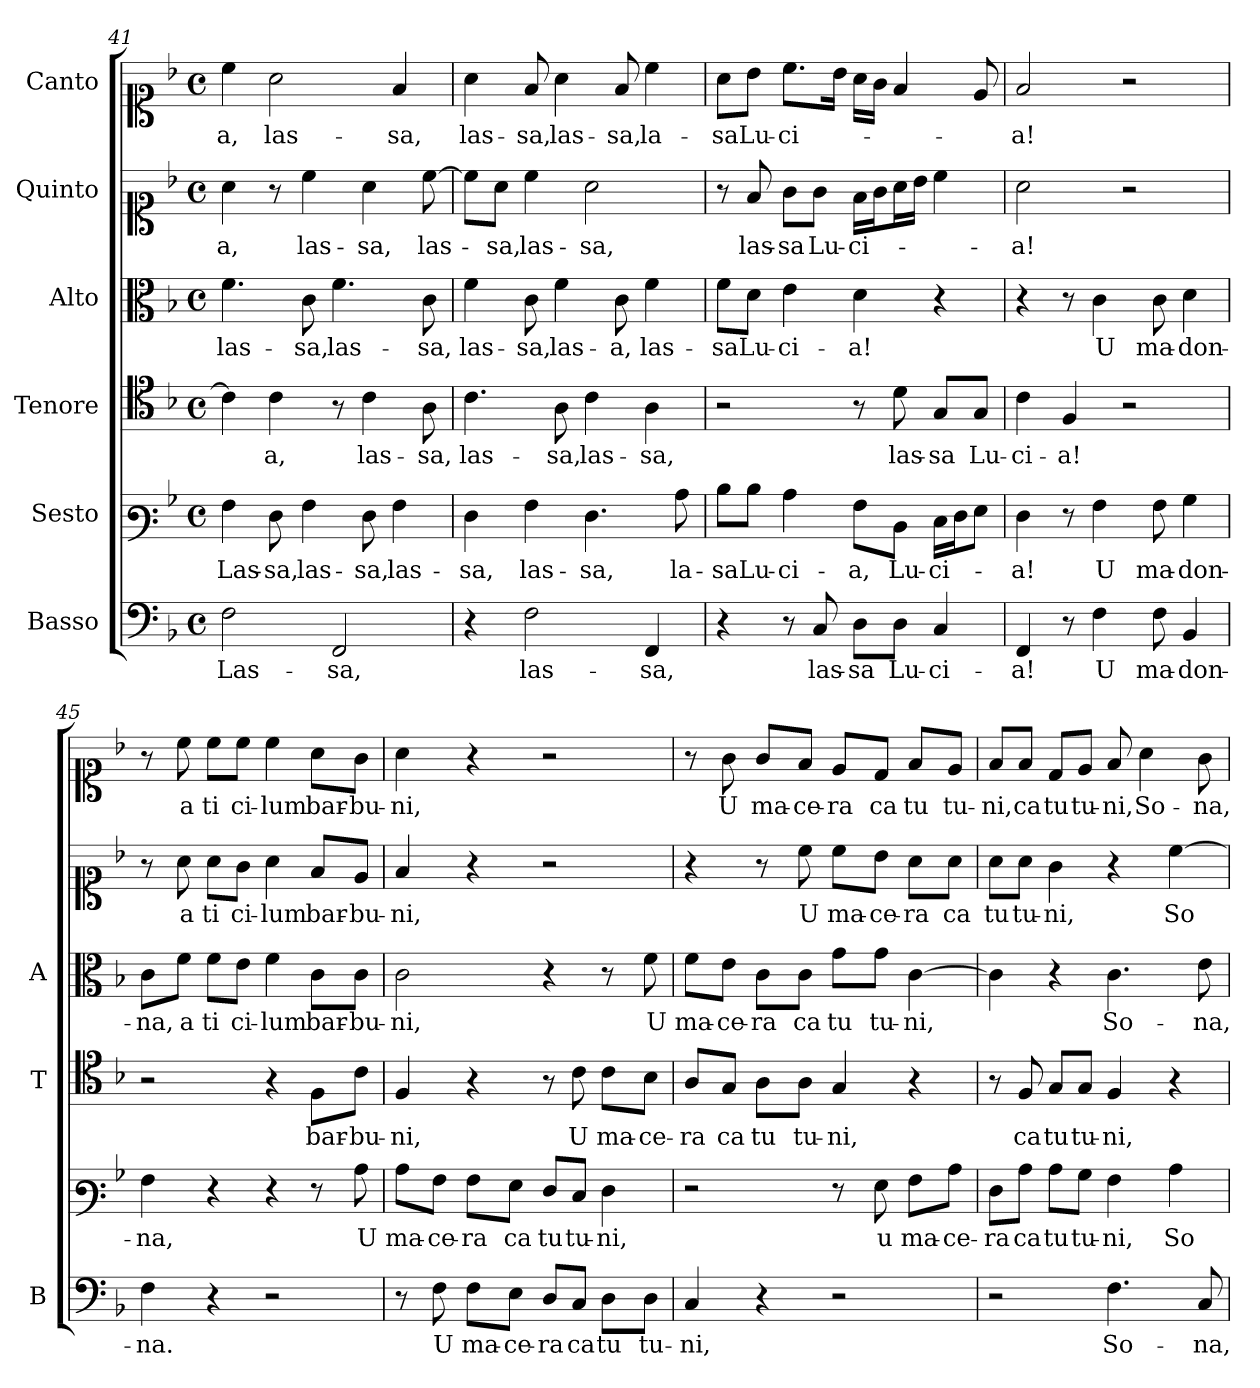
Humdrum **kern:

**kern	**text	**kern	**text	**kern	**text	**kern	**text	**kern	**text	**kern	**text
*part6	*part6	*part5	*part5	*part4	*part4	*part3	*part3	*part2	*part2	*part1	*part1
*staff6	*staff6	*staff5	*staff5	*staff4	*staff4	*staff3	*staff3	*staff2	*staff2	*staff1	*staff1
*I"Basso	*	*I"Sesto	*	*I"Tenore	*	*I"Alto	*	*I"Quinto	*	*I"Canto	*
*I'B	*	*	*	*I'T	*	*I'A	*	*	*	*	*
*clefF4	*	*clefF3	*	*clefC4	*	*clefC3	*	*clefC1	*	*clefC1	*
*k[b-]	*	*k[b-]	*	*k[b-]	*	*k[b-]	*	*k[b-]	*	*k[b-]	*
*F:	*	*F:	*	*F:	*	*F:	*	*F:	*	*F:	*
*M4/4	*	*M4/4	*	*M4/4	*	*M4/4	*	*M4/4	*	*M4/4	*
*met(c)	*	*met(c)	*	*met(c)	*	*met(c)	*	*met(c)	*	*met(c)	*
=41	=41	=41	=41	=41	=41	=41	=41	=41	=41	=41	=41
!	!LO:LY:b	!	!LO:LY:b	!	!	!	!LO:LY:b	!	!LO:LY:b	!	!LO:LY:b
2F\	Las-	4A\	Las-	4c\]	.	4.f\	las-	4a\	-a,	4cc\	-a,
!	!	!	!LO:LY:b	!	!LO:LY:b	!	!	!	!	!	!LO:LY:b
.	.	8F\	-sa,	4c\	-a,	.	.	8r	.	2a\	las-
!	!	!	!LO:LY:b	!	!	!	!LO:LY:b	!	!LO:LY:b	!	!
.	.	4A\	las-	.	.	8c\	-sa,	4cc\	las-	.	.
!	!LO:LY:b	!	!	!	!	!	!LO:LY:b	!	!	!	!
2FF/	-sa,	.	.	8r	.	4.f\	las-	.	.	.	.
!	!	!	!LO:LY:b	!	!LO:LY:b	!	!	!	!LO:LY:b	!	!
.	.	8F\	-sa,	4c\	las-	.	.	4a\	-sa,	.	.
!	!	!	!LO:LY:b	!	!	!	!	!	!	!	!LO:LY:b
.	.	4A\	las-	.	.	.	.	.	.	4f/	-sa,
!	!	!	!	!	!LO:LY:b	!	!LO:LY:b	!	!LO:LY:b	!	!
.	.	.	.	8A\	-sa,	8c\	-sa,	[>8cc\	las-	.	.
=42	=42	=42	=42	=42	=42	=42	=42	=42	=42	=42	=42
!	!	!	!LO:LY:b	!	!LO:LY:b	!	!LO:LY:b	!	!	!	!LO:LY:b
4r	.	4F\	-sa,	4.c\	las-	4f\	las-	8cc\L]	.	4a\	las-
!	!	!	!	!	!	!	!	!	!LO:LY:b	!	!
.	.	.	.	.	.	.	.	8a\J	-sa,	.	.
!	!LO:LY:b	!	!LO:LY:b	!	!	!	!LO:LY:b	!	!LO:LY:b	!	!LO:LY:b
2F\	las-	4A\	las-	.	.	8c\	-sa,	4cc\	las-	8f/	-sa,
!	!	!	!	!	!LO:LY:b	!	!LO:LY:b	!	!	!	!LO:LY:b
.	.	.	.	8A\	-sa,	4f\	las-	.	.	4a\	las-
!	!	!	!LO:LY:b	!	!LO:LY:b	!	!	!	!LO:LY:b	!	!
.	.	4.F\	-sa,	4c\	las-	.	.	2a\	-sa,	.	.
!	!	!	!	!	!	!	!LO:LY:b	!	!	!	!LO:LY:b
.	.	.	.	.	.	8c\	-a,	.	.	8f/	-sa,
!	!LO:LY:b	!	!	!	!LO:LY:b	!	!LO:LY:b	!	!	!	!LO:LY:b
4FF/	-sa,	.	.	4A\	-sa,	4f\	las-	.	.	4cc\	la-
!	!	!	!LO:LY:b	!	!	!	!	!	!	!	!
.	.	8c\	la-	.	.	.	.	.	.	.	.
!!LO:LB:g=z
=43	=43	=43	=43	=43	=43	=43	=43	=43	=43	=43	=43
!	!	!	!LO:LY:b	!	!	!	!LO:LY:b	!	!	!	!LO:LY:b
4r	.	8d\L	-sa	2r	.	8f\L	-sa	8r	.	8a\L	-sa
!	!	!	!LO:LY:b	!	!	!	!LO:LY:b	!	!LO:LY:b	!	!LO:LY:b
.	.	8d\J	Lu-	.	.	8d\J	Lu-	8f/	las-	8b-\J	Lu-
!	!	!	!LO:LY:b	!	!	!	!LO:LY:b	!	!LO:LY:b	!	!LO:LY:b
8r	.	4c\	-ci-	.	.	4e\	-ci-	8g\L	-sa	8.cc\L	-ci-
!	!LO:LY:b	!	!	!	!	!	!	!	!LO:LY:b	!	!
8C/	las-	.	.	.	.	.	.	8g\J	Lu-	.	.
.	.	.	.	.	.	.	.	.	.	16b-\Jk	.
!	!LO:LY:b	!	!LO:LY:b	!	!	!	!LO:LY:b	!	!LO:LY:b	!	!
8D\L	-sa	8A\L	-a,	8r	.	4d\	-a!	16f\LL	-ci-	16a\LL	.
.	.	.	.	.	.	.	.	16g\J	.	16g\JJ	.
!	!LO:LY:b	!	!LO:LY:b	!	!LO:LY:b	!	!	!	!	!	!
8D\J	Lu-	8D\J	Lu-	8d\	las-	.	.	16a\L	.	4f/	.
.	.	.	.	.	.	.	.	16b-\JJ	.	.	.
!	!LO:LY:b	!	!LO:LY:b	!	!LO:LY:b	!	!	!	!	!	!
4C/	-ci-	16E\LL	-ci-	8G/L	-sa	4r	.	4cc\	.	.	.
.	.	16F\J	.	.	.	.	.	.	.	.	.
!	!	!	!	!	!LO:LY:b	!	!	!	!	!	!
.	.	8G\J	.	8G/J	Lu-	.	.	.	.	8e/	.
=44	=44	=44	=44	=44	=44	=44	=44	=44	=44	=44	=44
!	!LO:LY:b	!	!LO:LY:b	!	!LO:LY:b	!	!	!	!LO:LY:b	!	!LO:LY:b
4FF/	-a!	4F\	-a!	4c\	-ci-	4r	.	2a\	-a!	2f/	-a!
!	!	!	!	!	!LO:LY:b	!	!	!	!	!	!
8r	.	8r	.	4F/	-a!	8r	.	.	.	.	.
!	!LO:LY:b	!	!LO:LY:b	!	!	!	!LO:LY:b	!	!	!	!
4F\	U	4A\	U	.	.	4c\	U	.	.	.	.
.	.	.	.	2r	.	.	.	2r	.	2r	.
!	!LO:LY:b	!	!LO:LY:b	!	!	!	!LO:LY:b	!	!	!	!
8F\	ma-	8A\	ma-	.	.	8c\	ma-	.	.	.	.
!	!LO:LY:b	!	!LO:LY:b	!	!	!	!LO:LY:b	!	!	!	!
4BB-/	-don-	4B-\	-don-	.	.	4d\	-don-	.	.	.	.
=45	=45	=45	=45	=45	=45	=45	=45	=45	=45	=45	=45
!	!LO:LY:b	!	!LO:LY:b	!	!	!	!LO:LY:b	!	!	!	!
4F\	-na.	4A\	-na,	2r	.	8c\L	-na,	8r	.	8r	.
!	!	!	!	!	!	!	!LO:LY:b	!	!LO:LY:b	!	!LO:LY:b
.	.	.	.	.	.	8f\J	a	8a\	a	8cc\	a
!	!	!	!	!	!	!	!LO:LY:b	!	!LO:LY:b	!	!LO:LY:b
4r	.	4r	.	.	.	8f\L	ti	8a\L	ti	8cc\L	ti
!	!	!	!	!	!	!	!LO:LY:b	!	!LO:LY:b	!	!LO:LY:b
.	.	.	.	.	.	8e\J	ci-	8g\J	ci-	8cc\J	ci-
!	!	!	!	!	!	!	!LO:LY:b	!	!LO:LY:b	!	!LO:LY:b
2r	.	4r	.	4r	.	4f\	-lum	4a\	-lum	4cc\	-lum
!	!	!	!	!	!LO:LY:b	!	!LO:LY:b	!	!LO:LY:b	!	!LO:LY:b
.	.	8r	.	8F\L	bar-	8c\L	bar-	8f/L	bar-	8a\L	bar-
!	!	!	!LO:LY:b	!	!LO:LY:b	!	!LO:LY:b	!	!LO:LY:b	!	!LO:LY:b
.	.	8c\	U	8c\J	-bu-	8c\J	-bu-	8e/J	-bu-	8g\J	-bu-
!!LO:PB:g=z
=46	=46	=46	=46	=46	=46	=46	=46	=46	=46	=46	=46
!	!	!	!LO:LY:b	!	!LO:LY:b	!	!LO:LY:b	!	!LO:LY:b	!	!LO:LY:b
8r	.	8c\L	ma-	4F/	-ni,	2c\	-ni,	4f/	-ni,	4a\	-ni,
!	!LO:LY:b	!	!LO:LY:b	!	!	!	!	!	!	!	!
8F\	U	8A\J	-ce-	.	.	.	.	.	.	.	.
!	!LO:LY:b	!	!LO:LY:b	!	!	!	!	!	!	!	!
8F\L	ma-	8A\L	-ra	4r	.	.	.	4r	.	4r	.
!	!LO:LY:b	!	!LO:LY:b	!	!	!	!	!	!	!	!
8E\J	-ce-	8G\J	ca	.	.	.	.	.	.	.	.
!	!LO:LY:b	!	!LO:LY:b	!	!	!	!	!	!	!	!
8D/L	-ra	8F/L	tu	8r	.	4r	.	2r	.	2r	.
!	!LO:LY:b	!	!LO:LY:b	!	!LO:LY:b	!	!	!	!	!	!
8C/J	ca	8E/J	tu-	8c\	U	.	.	.	.	.	.
!	!LO:LY:b	!	!LO:LY:b	!	!LO:LY:b	!	!	!	!	!	!
8D\L	tu	4F\	-ni,	8c\L	ma-	8r	.	.	.	.	.
!	!LO:LY:b	!	!	!	!LO:LY:b	!	!LO:LY:b	!	!	!	!
8D\J	tu-	.	.	8B-\J	-ce-	8f\	U	.	.	.	.
=47	=47	=47	=47	=47	=47	=47	=47	=47	=47	=47	=47
!	!LO:LY:b	!	!	!	!LO:LY:b	!	!LO:LY:b	!	!	!	!
4C/	-ni,	2r	.	8A/L	-ra	8f\L	ma-	4r	.	8r	.
!	!	!	!	!	!LO:LY:b	!	!LO:LY:b	!	!	!	!LO:LY:b
.	.	.	.	8G/J	ca	8e\J	-ce-	.	.	8g\	U
!	!	!	!	!	!LO:LY:b	!	!LO:LY:b	!	!	!	!LO:LY:b
4r	.	.	.	8A\L	tu	8c\L	-ra	8r	.	8g/L	ma-
!	!	!	!	!	!LO:LY:b	!	!LO:LY:b	!	!LO:LY:b	!	!LO:LY:b
.	.	.	.	8A\J	tu-	8c\J	ca	8cc\	U	8f/J	-ce-
!	!	!	!	!	!LO:LY:b	!	!LO:LY:b	!	!LO:LY:b	!	!LO:LY:b
2r	.	8r	.	4G/	-ni,	8g\L	tu	8cc\L	ma-	8e/L	-ra
!	!	!	!LO:LY:b	!	!	!	!LO:LY:b	!	!LO:LY:b	!	!LO:LY:b
.	.	8G\	u	.	.	8g\J	tu-	8b-\J	-ce-	8d/J	ca
!	!	!	!LO:LY:b	!	!	!	!LO:LY:b	!	!LO:LY:b	!	!LO:LY:b
.	.	8A\L	ma-	4r	.	[>4c\	-ni,	8a\L	-ra	8f/L	tu
!	!	!	!LO:LY:b	!	!	!	!	!	!LO:LY:b	!	!LO:LY:b
.	.	8c\J	-ce-	.	.	.	.	8a\J	ca	8e/J	tu-
=48	=48	=48	=48	=48	=48	=48	=48	=48	=48	=48	=48
!	!	!	!LO:LY:b	!	!	!	!	!	!LO:LY:b	!	!LO:LY:b
2r	.	8F\L	-ra	8r	.	4c\]	.	8a\L	tu	8f/L	-ni,
!	!	!	!LO:LY:b	!	!LO:LY:b	!	!	!	!LO:LY:b	!	!LO:LY:b
.	.	8c\J	ca	8F/	ca	.	.	8a\J	tu-	8f/J	ca
!	!	!	!LO:LY:b	!	!LO:LY:b	!	!	!	!LO:LY:b	!	!LO:LY:b
.	.	8c\L	tu	8G/L	tu	4r	.	4g\	-ni,	8d/L	tu
!	!	!	!LO:LY:b	!	!LO:LY:b	!	!	!	!	!	!LO:LY:b
.	.	8B-\J	tu-	8G/J	tu-	.	.	.	.	8e/J	tu-
!	!LO:LY:b	!	!LO:LY:b	!	!LO:LY:b	!	!LO:LY:b	!	!	!	!LO:LY:b
4.F\	So-	4A\	-ni,	4F/	-ni,	4.c\	So-	4r	.	8f/	-ni,
!	!	!	!	!	!	!	!	!	!	!	!LO:LY:b
.	.	.	.	.	.	.	.	.	.	4a\	So-
!	!	!	!LO:LY:b	!	!	!	!	!	!LO:LY:b	!	!
.	.	4c\	So-	4r	.	.	.	[>4cc\	So-	.	.
!	!LO:LY:b	!	!	!	!	!	!LO:LY:b	!	!	!	!LO:LY:b
8C/	-na,	.	.	.	.	8e\	-na,	.	.	8g\	-na,
=	=	=	=	=	=	=	=	=	=	=	=
*-	*-	*-	*-	*-	*-	*-	*-	*-	*-	*-	*-
